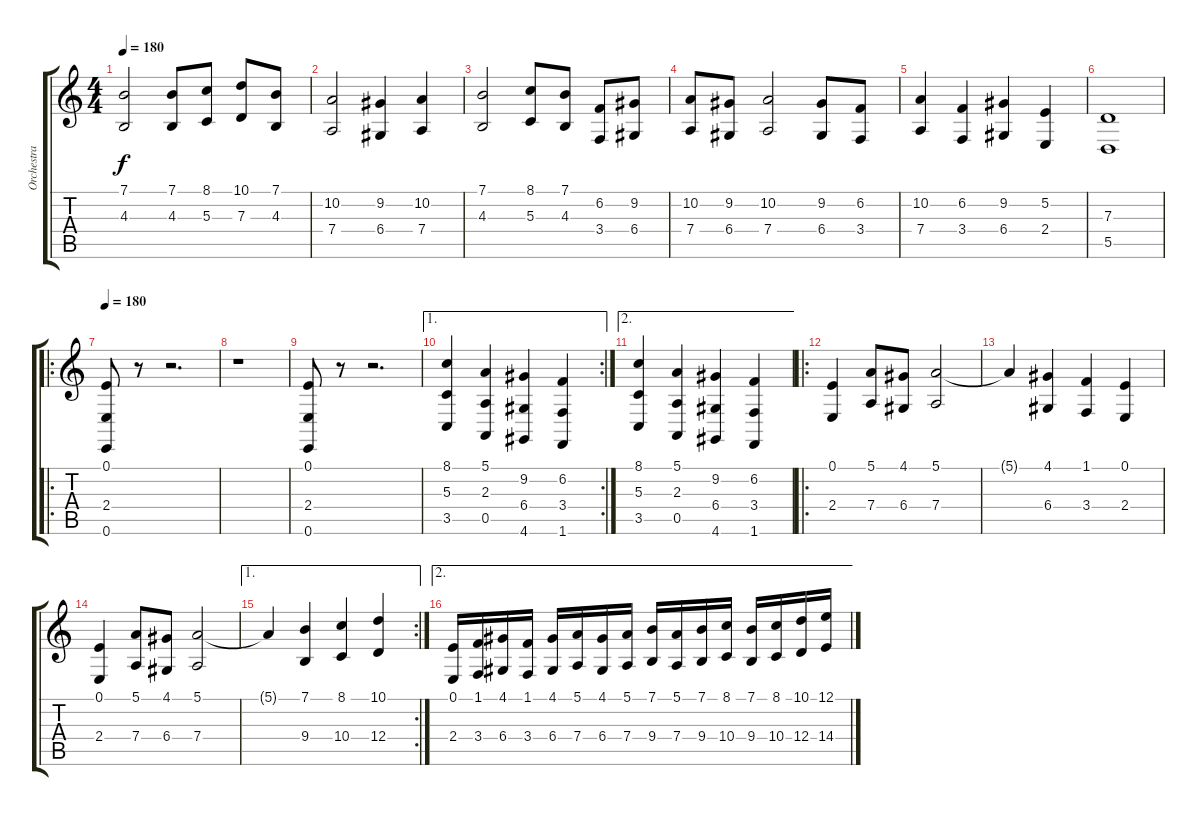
\track ("Orchestra 2" "Orchestra ") {instrument stringensemble1}
\staff {score tabs}
\tuning (E4 B3 G3 D3 A2 E2) {hide}
\ts (4 4)
\tempo 180
\clef g2
\ks c
(7.1 4.3).2{dy f} (7.1 4.3).8 (8.1 5.3).8 (10.1 7.3).8 (7.1 4.3).8 |
(10.2 7.4).2 (9.2 6.4).4 (10.2 7.4).4 |
(7.1 4.3).2 (8.1 5.3).8 (7.1 4.3).8 (6.2 3.4).8 (9.2 6.4).8 |
(10.2 7.4).8 (9.2 6.4).8 (10.2 7.4).2 (9.2 6.4).8 (6.2 3.4).8 |
(10.2 7.4).4 (6.2 3.4).4 (9.2 6.4).4 (5.2 2.4).4 |
(7.3 5.5).1 |
\ro
\tempo 180
(0.1 2.4 0.6).8 r.8 r.2{d} |
r.1 |
(0.1 2.4 0.6).8 r.8 r.2{d} |
\ae 1
\rc 2
(8.1 5.3 3.5).4 (5.1 2.3 0.5).4 (9.2 6.4 4.6).4 (6.2 3.4 1.6).4 |
\ae 2
(8.1 5.3 3.5).4 (5.1 2.3 0.5).4 (9.2 6.4 4.6).4 (6.2 3.4 1.6).4 |
\ro
(0.1 2.4).4 (5.1 7.4).8 (4.1 6.4).8 (5.1 7.4).2 |
5.1{t}.4 (4.1 6.4).4 (1.1 3.4).4 (0.1 2.4).4 |
(0.1 2.4).4 (5.1 7.4).8 (4.1 6.4).8 (5.1 7.4).2 |
\ae 1
\rc 2
5.1{t}.4 (7.1 9.4).4 (8.1 10.4).4 (10.1 12.4).4 |
\ae 2
(0.1 2.4).16 (1.1 3.4).16 (4.1 6.4).16 (1.1 3.4).16 (4.1 6.4).16 (5.1 7.4).16 (4.1 6.4).16 (5.1 7.4).16 (7.1 9.4).16 (5.1 7.4).16 (7.1 9.4).16 (8.1 10.4).16 (7.1 9.4).16 (8.1 10.4).16 (10.1 12.4).16 (12.1 14.4).16
